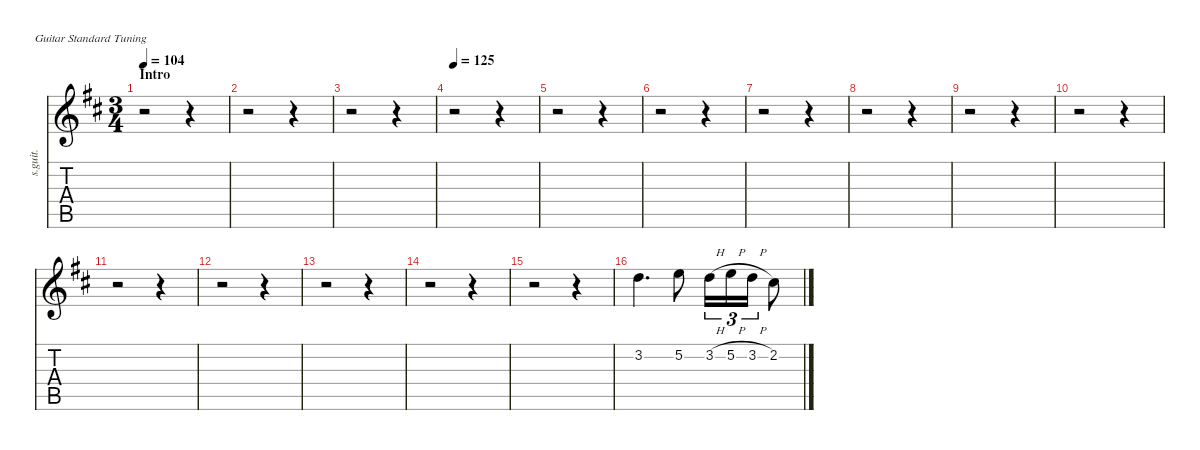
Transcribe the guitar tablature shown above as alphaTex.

\defaultSystemsLayout 4
\hideDynamics
\bracketExtendMode nobrackets
\track ("Guitar Acoustic 3" "s.guit.") {instrument acousticguitarsteel}
\staff {score tabs}
\tuning (E4 B3 G3 D3 A2 E2)
\ts (3 4)
\beaming (8 2 2 2)
\section ("" "Intro")
\tempo 104
\clef g2
\ks d
r.2{dy mp instrument acousticguitarsteel beam Down} r.4{beam Down} |
r.2{beam Down} r.4{beam Down} |
r.2{beam Down} r.4{beam Down} |
\tempo 125
r.2{beam Down} r.4{beam Down} |
r.2{beam Down} r.4{beam Down} |
r.2{beam Down} r.4{beam Down} |
r.2{beam Down} r.4{beam Down} |
r.2{beam Down} r.4{beam Down} |
r.2{beam Down} r.4{beam Down} |
r.2{beam Down} r.4{beam Down} |
r.2{beam Down} r.4{beam Down} |
r.2{beam Down} r.4{beam Down} |
r.2{beam Down} r.4{beam Down} |
r.2{beam Down} r.4{beam Down} |
r.2{beam Down} r.4{beam Down} |
3.2{acc forcenatural}.4{d beam Down} 5.2{acc forcenatural}.8{beam Down} 3.2{h acc forcenatural}.16{tu (3 2) beam Down} 5.2{h acc forcenatural}.16{tu (3 2) beam Down} 3.2{h acc forcenatural}.16{tu (3 2) beam Down} 2.2{acc #}.8{beam Down}
